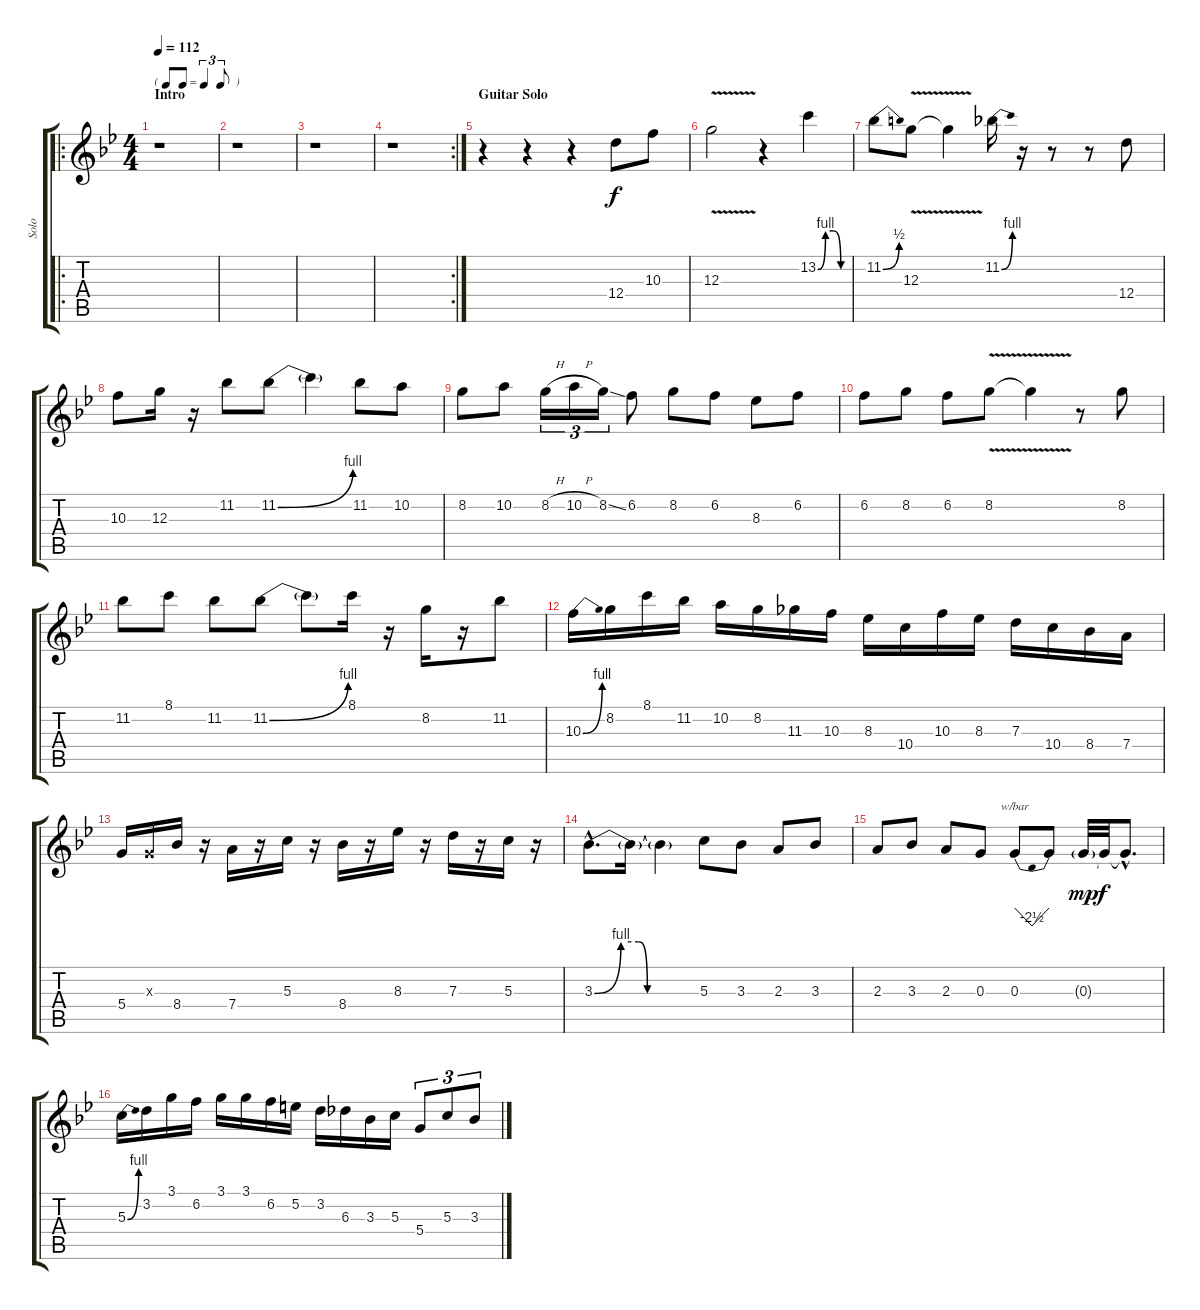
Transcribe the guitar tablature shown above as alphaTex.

\track ("Solo" "Solo") {instrument distortionguitar}
\staff {score tabs}
\tuning (E4 B3 G3 D3 A2 E2) {hide}
\ro
\ts (4 4)
\tf triplet8th
\section ("" "Intro")
\tempo 112
\clef g2
\ks bb
r.1{dy f instrument distortionguitar} |
r.1 |
r.1 |
\rc 2
r.1 |
\section ("" "Guitar Solo")
r.4 r.4 r.4 12.4.8 10.3.8 |
12.3{v}.2 r.4 13.2{be (custom 0 0 15 4 30 4 45 0 60 0)}.4 |
11.2{be (bend 0 0 60 2)}.8 12.3{v}.8 12.3{t}.4 11.2{be (bend 0 0 60 4)}.16 r.16 r.8 r.8 12.4.8 |
10.3.8 12.3.16 r.16 11.2.8 11.2{be (bend 0 0 60 4)}.8 11.2{t}.4 11.2.8 10.2.8 |
8.2.8 10.2.8 8.2{h}.16{tu (3 2)} 10.2{h}.16{tu (3 2)} 8.2{ss}.16{tu (3 2)} 6.2.8 8.2.8 6.2.8 8.3.8 6.2.8 |
6.2.8 8.2.8 6.2.8 8.2{v}.8 8.2{t}.4 r.8 8.2.8 |
11.2.8 8.1.8 11.2.8 11.2{be (bend 0 0 60 4)}.8 11.2{t}.8 8.1.16 r.16 8.2.16 r.16 11.2.8 |
10.3{be (bend 0 0 60 4)}.16 8.2.16 8.1.16 11.2.16 10.2.16 8.2.16 11.3.16 10.3.16 8.3.16 10.4.16 10.3.16 8.3.16 7.3.16 10.4.16 8.4.16 7.4.16 |
5.4.16 0.3{x}.16 8.4.16 r.16 7.4.16 r.16 5.3.16 r.16 8.4.16 r.16 8.3.16 r.16 7.3.16 r.16 5.3.16 r.16 |
3.3{be (custom 0 0 15 4 25 4 30 0 60 0) hac}.8{d} 3.3{t}.16 3.3{t}.4 5.3.8 3.3.8 2.3.8 3.3.8 |
2.3.8 3.3.8 2.3.8 0.3.8 0.3.8{tbe (dip default 0 0 30 -10 60 0)} 0.3{t}.8 0.3{g}.32{dy mp} 0.3{t}.32{dy f} 0.3{hac t}.8{d} |
5.3{be (bend 0 0 60 4)}.16 3.2.16 3.1.16 6.2.16 3.1.16 3.1.16 6.2.16 5.2.16 3.2.16 6.3.16 3.3.16 5.3.16 5.4.8{tu (3 2)} 5.3.8{tu (3 2)} 3.3.8{tu (3 2)}
